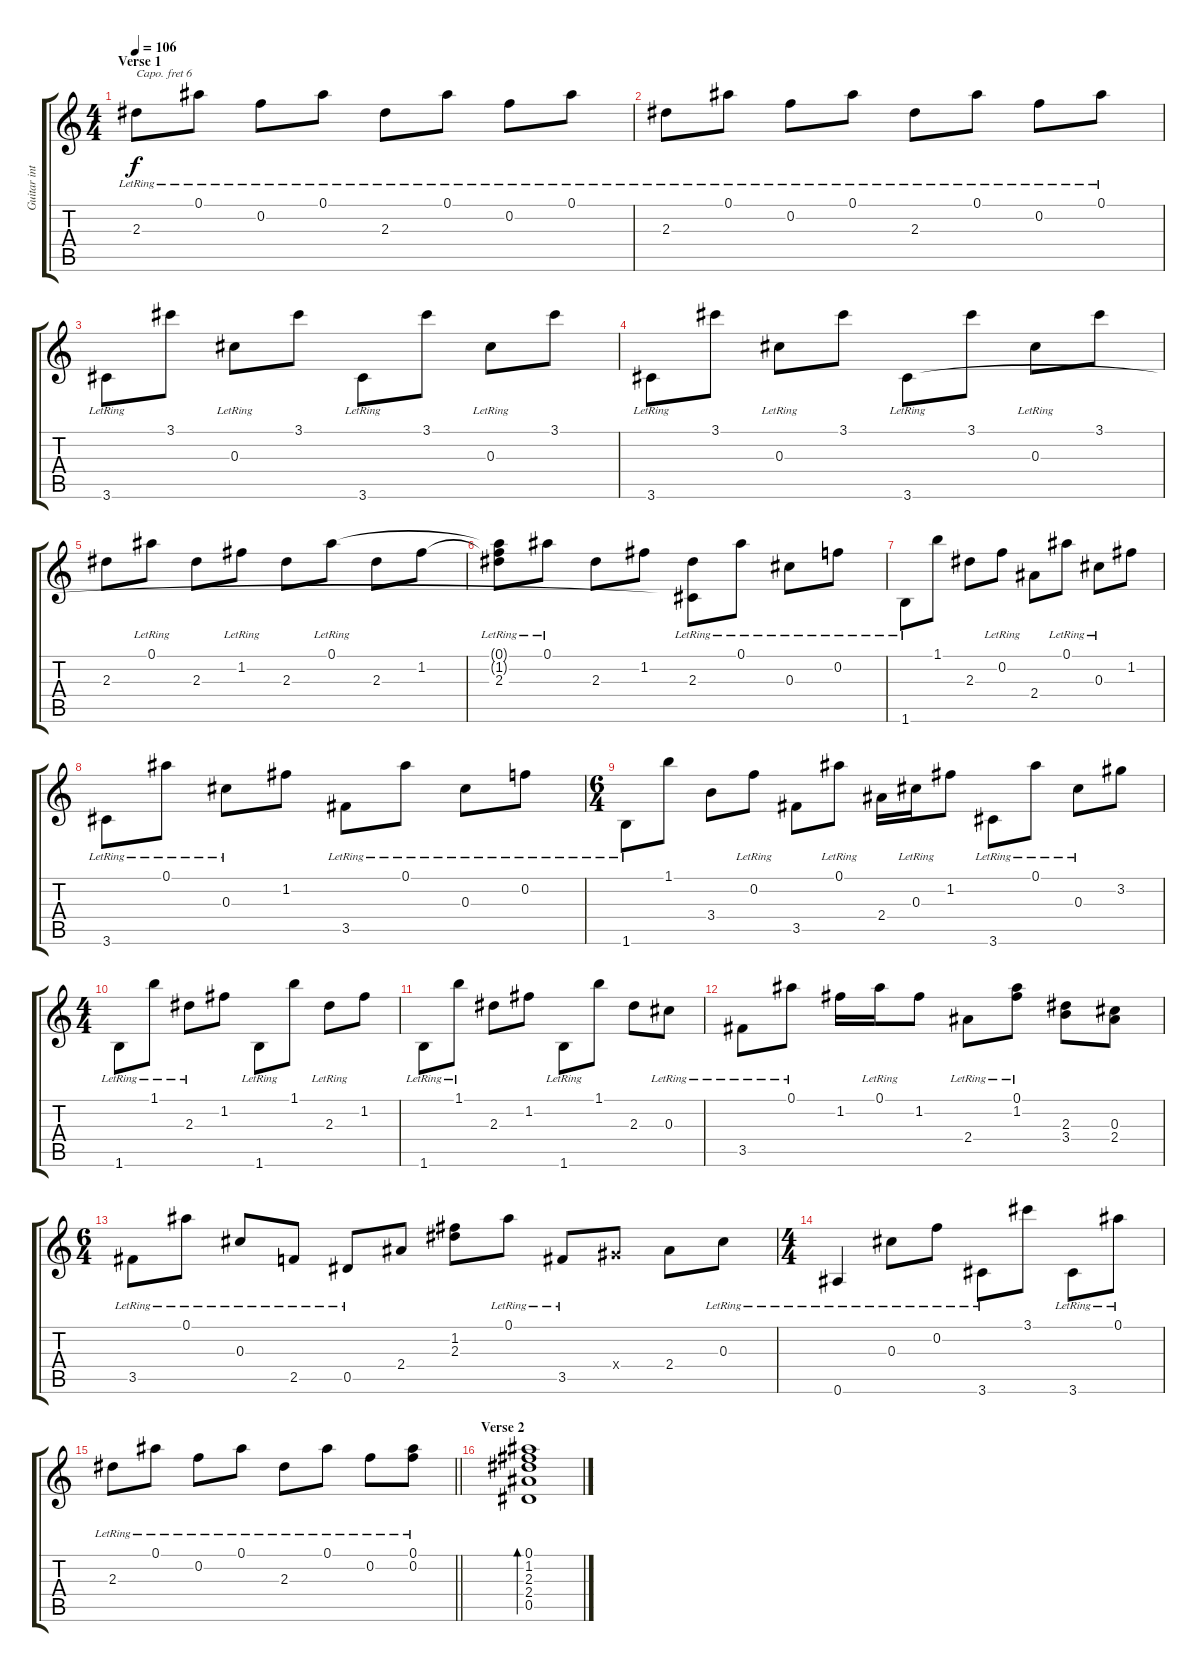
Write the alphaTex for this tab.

\track ("Guitar intro" "Guitar int") {instrument electricguitarclean}
\staff {score tabs}
\capo 6
\tuning (E4 B3 G3 D3 A2 E2) {hide}
\ts (4 4)
\section ("" "Verse 1")
\tempo 106
\clef g2
\ks c
2.3{lr}.8{dy f instrument electricguitarclean} 0.1{lr}.8 0.2{lr}.8 0.1{lr}.8 2.3{lr}.8 0.1{lr}.8 0.2{lr}.8 0.1{lr}.8 |
2.3{lr}.8 0.1{lr}.8 0.2{lr}.8 0.1{lr}.8 2.3{lr}.8 0.1{lr}.8 0.2{lr}.8 0.1{lr}.8 |
3.6{lr}.8 3.1.8 0.3{lr}.8 3.1.8 3.6{lr}.8 3.1.8 0.3{lr}.8 3.1.8 |
3.6{lr}.8 3.1.8 0.3{lr}.8 3.1.8 3.6{lr}.8 3.1.8 0.3{lr}.8 3.1.8 |
2.3.8 0.1{lr}.8 2.3.8 1.2{lr}.8 2.3.8 0.1{lr}.8 2.3.8 1.2.8 |
(0.1{t} 1.2{t} 2.3{lr}).8 0.1{lr}.8 2.3.8 1.2.8 (2.3{lr} 3.6{t}).8 0.1{lr}.8 0.3{lr}.8 0.2{lr}.8 |
1.6{lr}.8 1.1.8 2.3.8 0.2{lr}.8 2.4.8 0.1{lr}.8 0.3{lr}.8 1.2.8 |
3.6{lr}.8 0.1{lr}.8 0.3{lr}.8 1.2.8 3.5{lr}.8 0.1{lr}.8 0.3{lr}.8 0.2{lr}.8 |
\ts (6 4)
1.6{lr}.8 1.1.8 3.4.8 0.2{lr}.8 3.5.8 0.1{lr}.8 2.4.16 0.3{lr}.16 1.2.8 3.6{lr}.8 0.1{lr}.8 0.3{lr}.8 3.2.8 |
\ts (4 4)
1.6{lr}.8 1.1{lr}.8 2.3{lr}.8 1.2.8 1.6{lr}.8 1.1.8 2.3{lr}.8 1.2.8 |
1.6{lr}.8 1.1{lr}.8 2.3.8 1.2.8 1.6{lr}.8 1.1.8 2.3.8 0.3{lr}.8 |
3.5{lr}.8 0.1{lr}.8 1.2.16 0.1{lr}.16 1.2.8 2.4{lr}.8 (0.1{lr} 1.2).8 (2.3 3.4).8 (0.3 2.4).8 |
\ts (6 4)
3.5{lr}.8 0.1{lr}.8 0.3{lr}.8 2.5{lr}.8 0.5{lr}.8 2.4.8 (1.2 2.3).8 0.1{lr}.8 3.5{lr}.8 0.4{x}.8 2.4.8 0.3{lr}.8 |
\ts (4 4)
0.6{lr}.4 0.3{lr}.8 0.2{lr}.8 3.6{lr}.8 3.1.8 3.6{lr}.8 0.1{lr}.8 |
\barLineRight lightlight
2.3{lr}.8 0.1{lr}.8 0.2{lr}.8 0.1{lr}.8 2.3{lr}.8 0.1{lr}.8 0.2{lr}.8 (0.1{lr} 0.2{lr}).8 |
\section ("" "Verse 2")
(0.1 1.2 2.3 2.4 0.5).1{bd 30}
